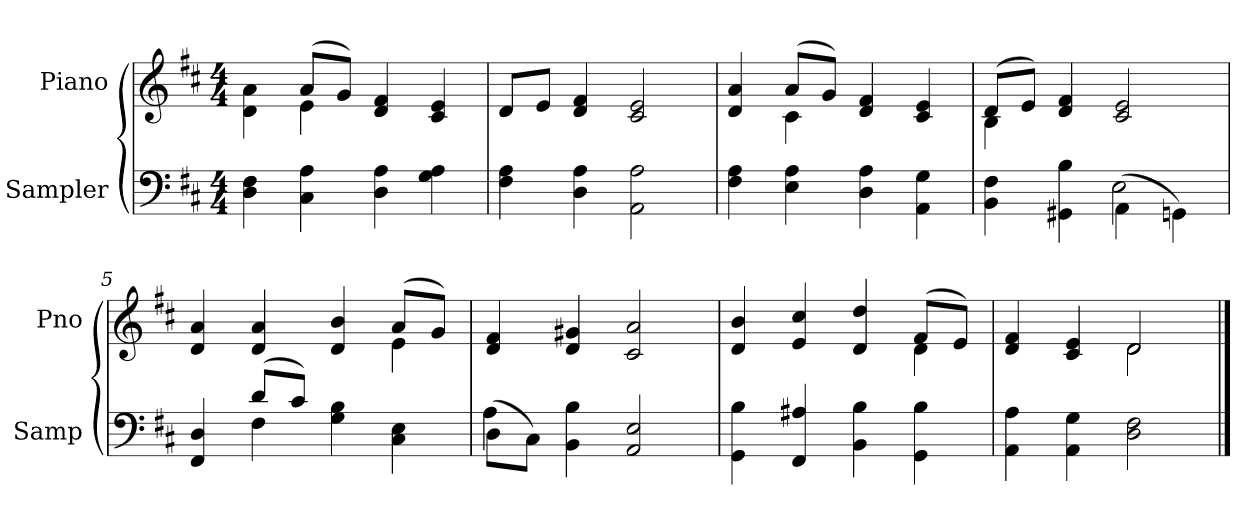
**kern	**kern
*part2	*part1
*staff2	*staff1
*I"Sampler	*I"Piano
*I'Samp	*I'Pno
*clefF4	*clefG2
*k[f#c#]	*k[f#c#]
*D:	*D:
*M4/4	*M4/4
=1	=1
*	*^
4D 4F#	4d\ 4a\	4ryy
4C# 4A	(8a/L	4e
.	8g/J)	.
4D 4A	4d 4f#	2ryy
4G 4A	4c# 4e	.
*	*v	*v
=2	=2
4F# 4A	8d/L
.	8e/J
4D 4A	4d 4f#
2AA 2A	2c# 2e
=3	=3
*	*^
4F# 4A	4d 4a	4ryy
4E 4A	(8a/L	4c#
.	8g/J)	.
4D 4A	4d 4f#	2ryy
4AA 4G	4c# 4e	.
=4	=4	=4
*^	*	*
4BB 4F#	2ryy	(8d/L	4B
.	.	8e/J)	.
4GG#X 4B	.	4d/ 4f#/	2.ryy
(4AA\	2E	2c# 2e	.
4GGn\)	.	.	.
=5	=5	=5	=5
4FF#/ 4D/	4ryy	4d 4a	2.ryy
(8d/L	4F#	4d 4a	.
8c#/J)	.	.	.
4G\ 4B\	2ryy	4d 4b	.
4C#\ 4E\	.	(8a/L	4e
.	.	8g/J)	.
*	*	*v	*v
=6	=6	=6
(8D\L	4A	4d 4f#
8C#\J)	.	.
4BB\ 4B\	2.ryy	4d 4g#X
2AA/ 2E/	.	2c# 2a
*v	*v	*
=7	=7
*	*^
4GG\ 4B\	4d 4b	2.ryy
4FF# 4A#X	4e 4cc#	.
4BB 4B	4d 4dd	.
4GG 4B	(8f#/L	4d
.	8e/J)	.
=8	=8	=8
4AA 4A	4d 4f#	2ryy
4AA 4G	4c# 4e	.
2D 2F#	2d/	2d
*	*v	*v
==	==
*-	*-
